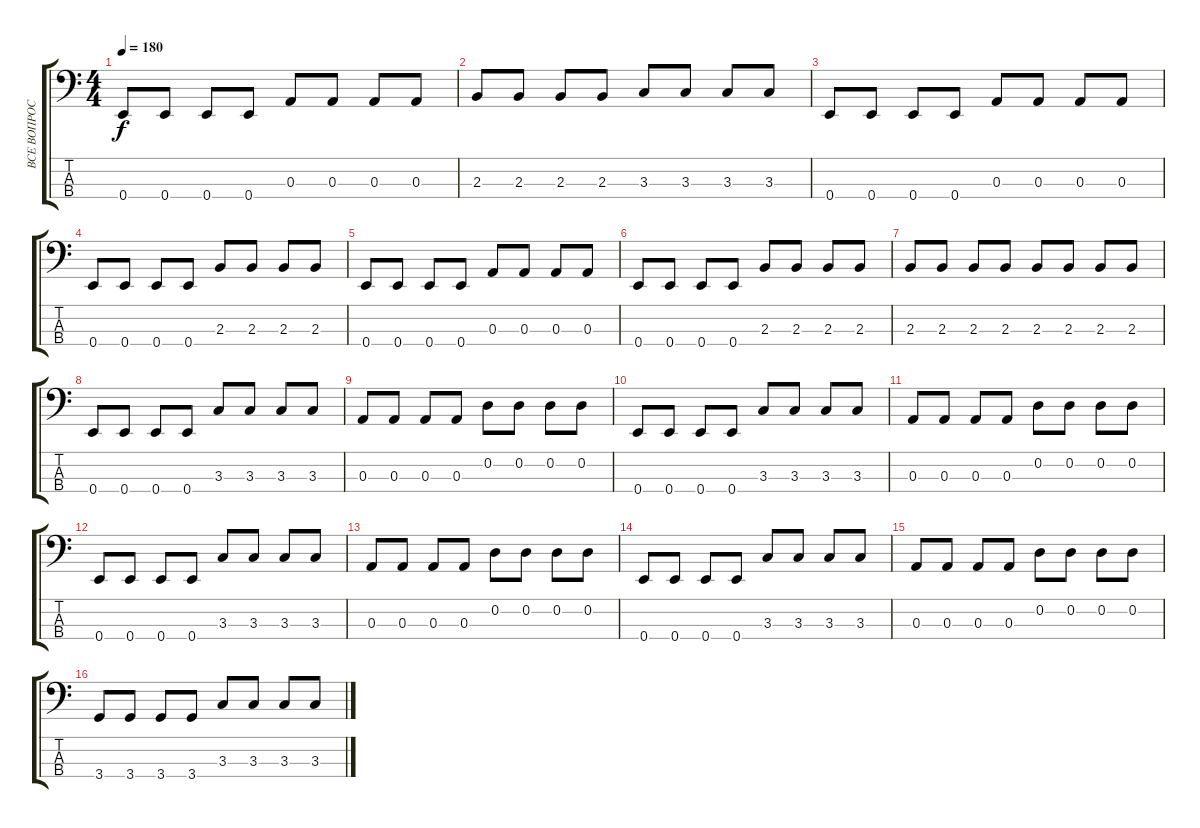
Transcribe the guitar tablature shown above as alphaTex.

\track ("ВСЕ ВОПРОСЫ НА" "ВСЕ ВОПРОС") {instrument electricbasspick}
\staff {score tabs}
\tuning (G2 D2 A1 E1) {hide}
\ts (4 4)
\tempo 180
\clef f4
\ks c
0.4.8{dy f} 0.4.8 0.4.8 0.4.8 0.3.8 0.3.8 0.3.8 0.3.8 |
2.3.8 2.3.8 2.3.8 2.3.8 3.3.8 3.3.8 3.3.8 3.3.8 |
0.4.8 0.4.8 0.4.8 0.4.8 0.3.8 0.3.8 0.3.8 0.3.8 |
0.4.8 0.4.8 0.4.8 0.4.8 2.3.8 2.3.8 2.3.8 2.3.8 |
0.4.8 0.4.8 0.4.8 0.4.8 0.3.8 0.3.8 0.3.8 0.3.8 |
0.4.8 0.4.8 0.4.8 0.4.8 2.3.8 2.3.8 2.3.8 2.3.8 |
2.3.8 2.3.8 2.3.8 2.3.8 2.3.8 2.3.8 2.3.8 2.3.8 |
0.4.8 0.4.8 0.4.8 0.4.8 3.3.8 3.3.8 3.3.8 3.3.8 |
0.3.8 0.3.8 0.3.8 0.3.8 0.2.8 0.2.8 0.2.8 0.2.8 |
0.4.8 0.4.8 0.4.8 0.4.8 3.3.8 3.3.8 3.3.8 3.3.8 |
0.3.8 0.3.8 0.3.8 0.3.8 0.2.8 0.2.8 0.2.8 0.2.8 |
0.4.8 0.4.8 0.4.8 0.4.8 3.3.8 3.3.8 3.3.8 3.3.8 |
0.3.8 0.3.8 0.3.8 0.3.8 0.2.8 0.2.8 0.2.8 0.2.8 |
0.4.8 0.4.8 0.4.8 0.4.8 3.3.8 3.3.8 3.3.8 3.3.8 |
0.3.8 0.3.8 0.3.8 0.3.8 0.2.8 0.2.8 0.2.8 0.2.8 |
3.4.8 3.4.8 3.4.8 3.4.8 3.3.8 3.3.8 3.3.8 3.3.8
